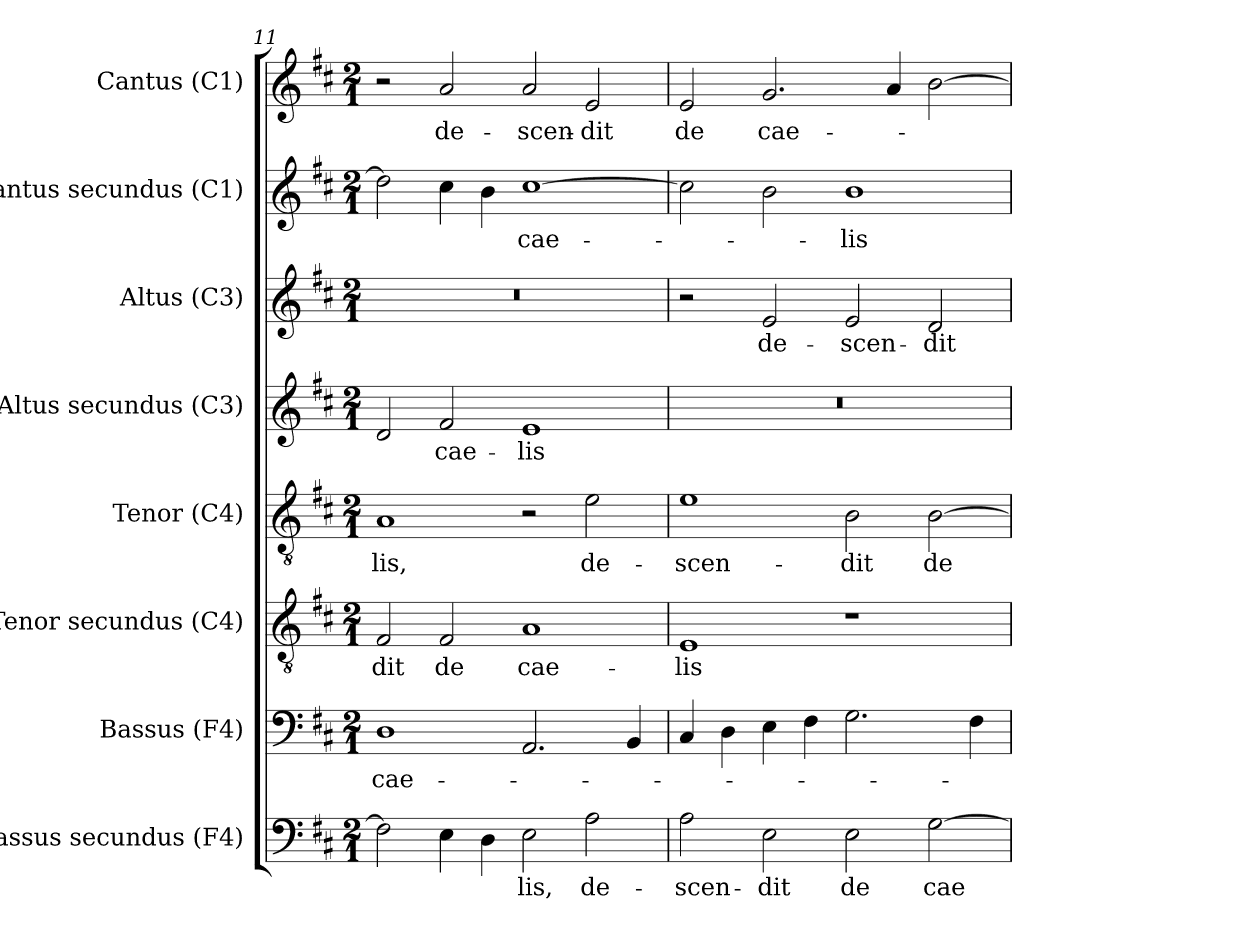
**kern	**text	**kern	**text	**kern	**text	**kern	**text	**kern	**text	**kern	**text	**kern	**text	**kern	**text
*part8	*part8	*part7	*part7	*part6	*part6	*part5	*part5	*part4	*part4	*part3	*part3	*part2	*part2	*part1	*part1
*staff8	*staff8	*staff7	*staff7	*staff6	*staff6	*staff5	*staff5	*staff4	*staff4	*staff3	*staff3	*staff2	*staff2	*staff1	*staff1
*I"Bassus secundus (F4)	*	*I"Bassus (F4)	*	*I"Tenor secundus (C4)	*	*I"Tenor (C4)	*	*I"Altus secundus (C3)	*	*I"Altus (C3)	*	*I"Cantus secundus (C1)	*	*I"Cantus (C1)	*
*I'B2	*	*I'B.	*	*I'T2	*	*I'T.	*	*I'A2	*	*I'A.	*	*I'C2	*	*I'C.	*
*clefF4	*	*clefF4	*	*clefGv2	*	*clefGv2	*	*clefG2	*	*clefG2	*	*clefG2	*	*clefG2	*
*	*	*	*	*	*	*ITrd7c12	*	*	*	*	*	*	*	*	*
*k[f#c#]	*	*k[f#c#]	*	*k[f#c#]	*	*k[f#c#]	*	*k[f#c#]	*	*k[f#c#]	*	*k[f#c#]	*	*k[f#c#]	*
*D:	*	*D:	*	*D:	*	*D:	*	*D:	*	*D:	*	*D:	*	*D:	*
*M2/1	*	*M2/1	*	*M2/1	*	*M2/1	*	*M2/1	*	*M2/1	*	*M2/1	*	*M2/1	*
=11	=11	=11	=11	=11	=11	=11	=11	=11	=11	=11	=11	=11	=11	=11	=11
!	!	!	!LO:LY:b:color=#000000	!	!	!	!	!	!	!	!	!	!	!	!
!	!	!	!	!	!LO:LY:b:color=#000000	!	!	!	!	!	!	!	!	!	!
!	!	!	!	!	!	!	!LO:LY:b:color=#000000	!	!	!LO:N:vis=1	!	!	!	!	!
2F#i\]	.	1Di	cae-	2F#i/	-dit	1AAi	-lis,	2di/	.	0r	.	2ddi\]	.	2r	.
!	!	!	!	!	!LO:LY:b:color=#000000	!	!	!	!	!	!	!	!	!	!
!	!	!	!	!	!	!	!	!	!LO:LY:b:color=#000000	!	!	!	!	!	!
!	!	!	!	!	!	!	!	!	!	!	!	!	!	!	!LO:LY:b:color=#000000
4Ei\	.	.	.	2F#i/	de	.	.	2f#i/	cae-	.	.	4cc#i\	.	2ai/	de-
4Di\	.	.	.	.	.	.	.	.	.	.	.	4bi\	.	.	.
!	!LO:LY:b:color=#000000	!	!	!	!	!	!	!	!	!	!	!	!	!	!
!	!	!	!	!	!LO:LY:b:color=#000000	!	!	!	!	!	!	!	!	!	!
!	!	!	!	!	!	!	!	!	!LO:LY:b:color=#000000	!	!	!	!	!	!
!	!	!	!	!	!	!	!	!	!	!	!	!	!LO:LY:b:color=#000000	!	!
!	!	!	!	!	!	!	!	!	!	!	!	!	!	!	!LO:LY:b:color=#000000
2Ei\	-lis,	2.AAi/	.	1Ai	cae-	2r	.	1ei	-lis	.	.	[1cc#i	cae-	2ai/	-scen-
!	!LO:LY:b:color=#000000	!	!	!	!	!	!	!	!	!	!	!	!	!	!
!	!	!	!	!	!	!	!LO:LY:b:color=#000000	!	!	!	!	!	!	!	!
!	!	!	!	!	!	!	!	!	!	!	!	!	!	!	!LO:LY:b:color=#000000
2Ai\	de-	.	.	.	.	2Ei\	de-	.	.	.	.	.	.	2ei/	-dit
.	.	4BBi/	.	.	.	.	.	.	.	.	.	.	.	.	.
=12	=12	=12	=12	=12	=12	=12	=12	=12	=12	=12	=12	=12	=12	=12	=12
!	!LO:LY:b:color=#000000	!	!	!	!	!	!	!	!	!	!	!	!	!	!
!	!	!	!	!	!LO:LY:b:color=#000000	!	!	!	!	!	!	!	!	!	!
!	!	!	!	!	!	!	!LO:LY:b:color=#000000	!LO:N:vis=1	!	!	!	!	!	!	!
!	!	!	!	!	!	!	!	!	!	!	!	!	!	!	!LO:LY:b:color=#000000
2Ai\	-scen-	4C#i/	.	1Ei	-lis	1Ei	-scen-	0r	.	2r	.	2cc#i\]	.	2ei/	de
.	.	4Di\	.	.	.	.	.	.	.	.	.	.	.	.	.
!	!LO:LY:b:color=#000000	!	!	!	!	!	!	!	!	!	!	!	!	!	!
!	!	!	!	!	!	!	!	!	!	!	!LO:LY:b:color=#000000	!	!	!	!
!	!	!	!	!	!	!	!	!	!	!	!	!	!	!	!LO:LY:b:color=#000000
2Ei\	-dit	4Ei\	.	.	.	.	.	.	.	2ei/	de-	2bi\	.	2.gi/	cae-
.	.	4F#i\	.	.	.	.	.	.	.	.	.	.	.	.	.
!	!LO:LY:b:color=#000000	!	!	!	!	!	!	!	!	!	!	!	!	!	!
!	!	!	!	!	!	!	!LO:LY:b:color=#000000	!	!	!	!	!	!	!	!
!	!	!	!	!	!	!	!	!	!	!	!LO:LY:b:color=#000000	!	!	!	!
!	!	!	!	!	!	!	!	!	!	!	!	!	!LO:LY:b:color=#000000	!	!
2Ei\	de	2.Gi\	.	1r	.	2BBi\	-dit	.	.	2ei/	-scen-	1bi	-lis	.	.
.	.	.	.	.	.	.	.	.	.	.	.	.	.	4ai/	.
!	!LO:LY:b:color=#000000	!	!	!	!	!	!	!	!	!	!	!	!	!	!
!	!	!	!	!	!	!	!LO:LY:b:color=#000000	!	!	!	!	!	!	!	!
!	!	!	!	!	!	!	!	!	!	!	!LO:LY:b:color=#000000	!	!	!	!
[2Gi\	cae-	.	.	.	.	[2BBi\	de	.	.	2di/	-dit	.	.	[2bi\	.
.	.	4F#i\	.	.	.	.	.	.	.	.	.	.	.	.	.
=	=	=	=	=	=	=	=	=	=	=	=	=	=	=	=
*-	*-	*-	*-	*-	*-	*-	*-	*-	*-	*-	*-	*-	*-	*-	*-
